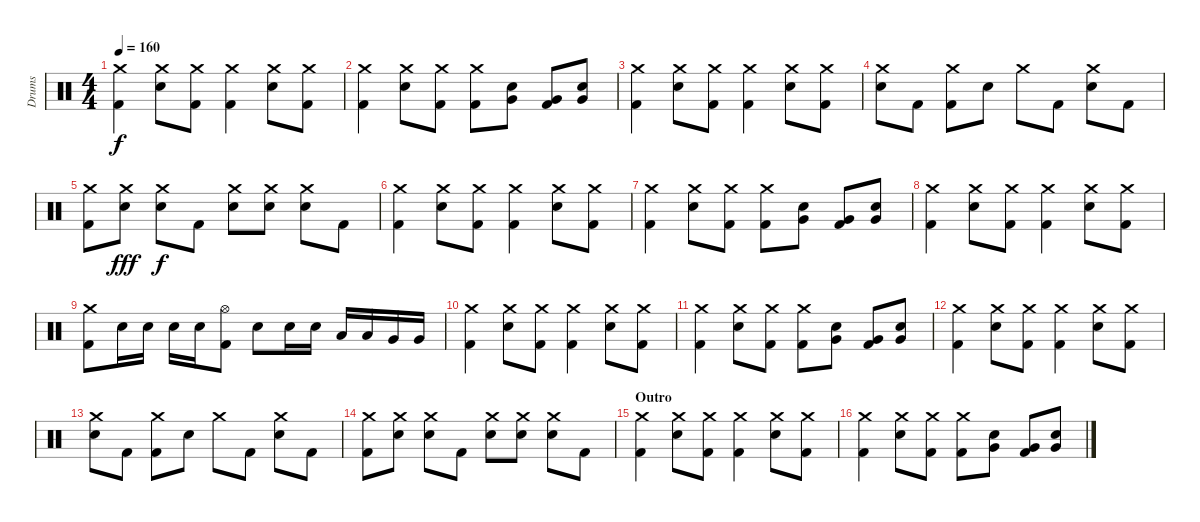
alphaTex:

\track ("Drums" "Drums") {instrument percussion}
\staff {score}
\articulation defaults
\ts (4 4)
\tempo 160
\clef neutral
\ks c
("Crash medium (hit)" "Kick (hit) 2").4{dy f} ("Crash medium (hit)" "Electric Snare (hit)").8 ("Crash medium (hit)" "Kick (hit) 2").8 ("Crash medium (hit)" "Kick (hit) 2").4 ("Crash medium (hit)" "Electric Snare (hit)").8 ("Crash medium (hit)" "Kick (hit) 2").8 |
("Crash medium (hit)" "Kick (hit) 2").4 ("Crash medium (hit)" "Electric Snare (hit)").8 ("Crash medium (hit)" "Kick (hit) 2").8 ("Crash medium (hit)" "Kick (hit) 2").8 ("Very Low Tom (hit)" "Electric Snare (hit)").8 ("Very Low Tom (hit)" "Kick (hit) 2").8 ("Very Low Tom (hit)" "Electric Snare (hit)").8 |
("Crash medium (hit)" "Kick (hit) 2").4 ("Crash medium (hit)" "Electric Snare (hit)").8 ("Crash medium (hit)" "Kick (hit) 2").8 ("Crash medium (hit)" "Kick (hit) 2").4 ("Crash medium (hit)" "Electric Snare (hit)").8 ("Crash medium (hit)" "Kick (hit) 2").8 |
("Crash medium (hit)" "Electric Snare (hit)").8 "Kick (hit) 2".8 ("Crash medium (hit)" "Kick (hit) 2").8 "Electric Snare (hit)".8 "Crash medium (hit)".8 "Kick (hit) 2".8 ("Crash medium (hit)" "Electric Snare (hit)").8 "Kick (hit) 2".8 |
("Crash medium (hit)" "Kick (hit) 2").8 ("Crash medium (hit)" "Electric Snare (hit)").8{dy fff} ("Crash medium (hit)" "Electric Snare (hit)").8{dy f} "Kick (hit) 2".8 ("Crash medium (hit)" "Electric Snare (hit)").8 ("Crash medium (hit)" "Electric Snare (hit)").8 ("Crash medium (hit)" "Electric Snare (hit)").8 "Kick (hit) 2".8 |
("Crash medium (hit)" "Kick (hit) 2").4 ("Crash medium (hit)" "Electric Snare (hit)").8 ("Crash medium (hit)" "Kick (hit) 2").8 ("Crash medium (hit)" "Kick (hit) 2").4 ("Crash medium (hit)" "Electric Snare (hit)").8 ("Crash medium (hit)" "Kick (hit) 2").8 |
("Crash medium (hit)" "Kick (hit) 2").4 ("Crash medium (hit)" "Electric Snare (hit)").8 ("Crash medium (hit)" "Kick (hit) 2").8 ("Crash medium (hit)" "Kick (hit) 2").8 ("Very Low Tom (hit)" "Electric Snare (hit)").8 ("Very Low Tom (hit)" "Kick (hit) 2").8 ("Very Low Tom (hit)" "Electric Snare (hit)").8 |
("Crash medium (hit)" "Kick (hit) 2").4 ("Crash medium (hit)" "Electric Snare (hit)").8 ("Crash medium (hit)" "Kick (hit) 2").8 ("Crash medium (hit)" "Kick (hit) 2").4 ("Crash medium (hit)" "Electric Snare (hit)").8 ("Crash medium (hit)" "Kick (hit) 2").8 |
("Crash medium (hit)" "Kick (hit) 2").8 "Electric Snare (hit)".16 "Electric Snare (hit)".16 "Electric Snare (hit)".16 "Electric Snare (hit)".16 ("Hi-Hat (open)" "Kick (hit) 2").8 "Electric Snare (hit)".8 "Electric Snare (hit)".16 "Electric Snare (hit)".16 "Low Tom (hit)".16 "Low Tom (hit)".16 "Very Low Tom (hit)".16 "Very Low Tom (hit)".16 |
("Crash medium (hit)" "Kick (hit) 2").4 ("Crash medium (hit)" "Electric Snare (hit)").8 ("Crash medium (hit)" "Kick (hit) 2").8 ("Crash medium (hit)" "Kick (hit) 2").4 ("Crash medium (hit)" "Electric Snare (hit)").8 ("Crash medium (hit)" "Kick (hit) 2").8 |
("Crash medium (hit)" "Kick (hit) 2").4 ("Crash medium (hit)" "Electric Snare (hit)").8 ("Crash medium (hit)" "Kick (hit) 2").8 ("Crash medium (hit)" "Kick (hit) 2").8 ("Very Low Tom (hit)" "Electric Snare (hit)").8 ("Very Low Tom (hit)" "Kick (hit) 2").8 ("Very Low Tom (hit)" "Electric Snare (hit)").8 |
("Crash medium (hit)" "Kick (hit) 2").4 ("Crash medium (hit)" "Electric Snare (hit)").8 ("Crash medium (hit)" "Kick (hit) 2").8 ("Crash medium (hit)" "Kick (hit) 2").4 ("Crash medium (hit)" "Electric Snare (hit)").8 ("Crash medium (hit)" "Kick (hit) 2").8 |
("Crash medium (hit)" "Electric Snare (hit)").8 "Kick (hit) 2".8 ("Crash medium (hit)" "Kick (hit) 2").8 "Electric Snare (hit)".8 "Crash medium (hit)".8 "Kick (hit) 2".8 ("Crash medium (hit)" "Electric Snare (hit)").8 "Kick (hit) 2".8 |
("Crash medium (hit)" "Kick (hit) 2").8 ("Crash medium (hit)" "Electric Snare (hit)").8 ("Crash medium (hit)" "Electric Snare (hit)").8 "Kick (hit) 2".8 ("Crash medium (hit)" "Electric Snare (hit)").8 ("Crash medium (hit)" "Electric Snare (hit)").8 ("Crash medium (hit)" "Electric Snare (hit)").8 "Kick (hit) 2".8 |
\section ("" "Outro")
("Crash medium (hit)" "Kick (hit) 2").4 ("Crash medium (hit)" "Electric Snare (hit)").8 ("Crash medium (hit)" "Kick (hit) 2").8 ("Crash medium (hit)" "Kick (hit) 2").4 ("Crash medium (hit)" "Electric Snare (hit)").8 ("Crash medium (hit)" "Kick (hit) 2").8 |
("Crash medium (hit)" "Kick (hit) 2").4 ("Crash medium (hit)" "Electric Snare (hit)").8 ("Crash medium (hit)" "Kick (hit) 2").8 ("Crash medium (hit)" "Kick (hit) 2").8 ("Very Low Tom (hit)" "Electric Snare (hit)").8 ("Very Low Tom (hit)" "Kick (hit) 2").8 ("Very Low Tom (hit)" "Electric Snare (hit)").8
